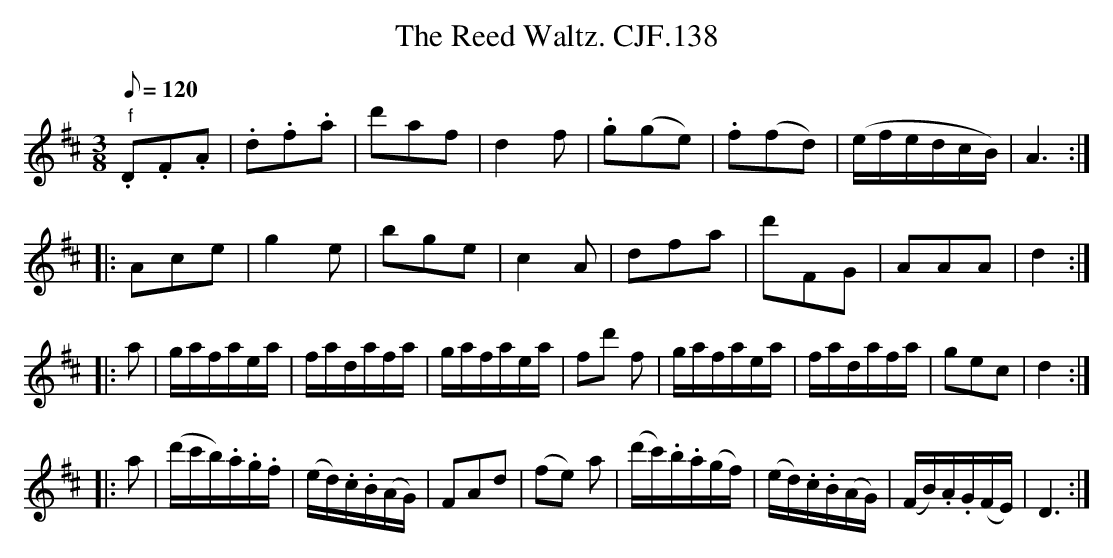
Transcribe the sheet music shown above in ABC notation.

X:1
T:Reed Waltz. CJF.138, The
M:3/8
L:1/16
Q:1/8=120
K:D
" f".D2.F2.A2|.d2.f2.a2|d'2a2f2|d4f2|\
.g2(g2e2)|.f2(f2d2)|(efedcB)|A6:|
|:A2c2e2|g4e2|b2g2e2|c4A2|\
d2f2a2|d'2F2G2|A2A2A2|d4:|
|:a2|gafaea|fadafa|gafaea|f2d'2 f2|\
gafaea|fadafa|g2e2c2|d4:|
|:a2|(d'c'b).a.g.f|(ed).c.B(AG)|F2A2d2|(f2e2) a2|\
(d'c').b.a(gf)|(ed).c.B(AG)|(FB).A.G(FE)|D6:|
